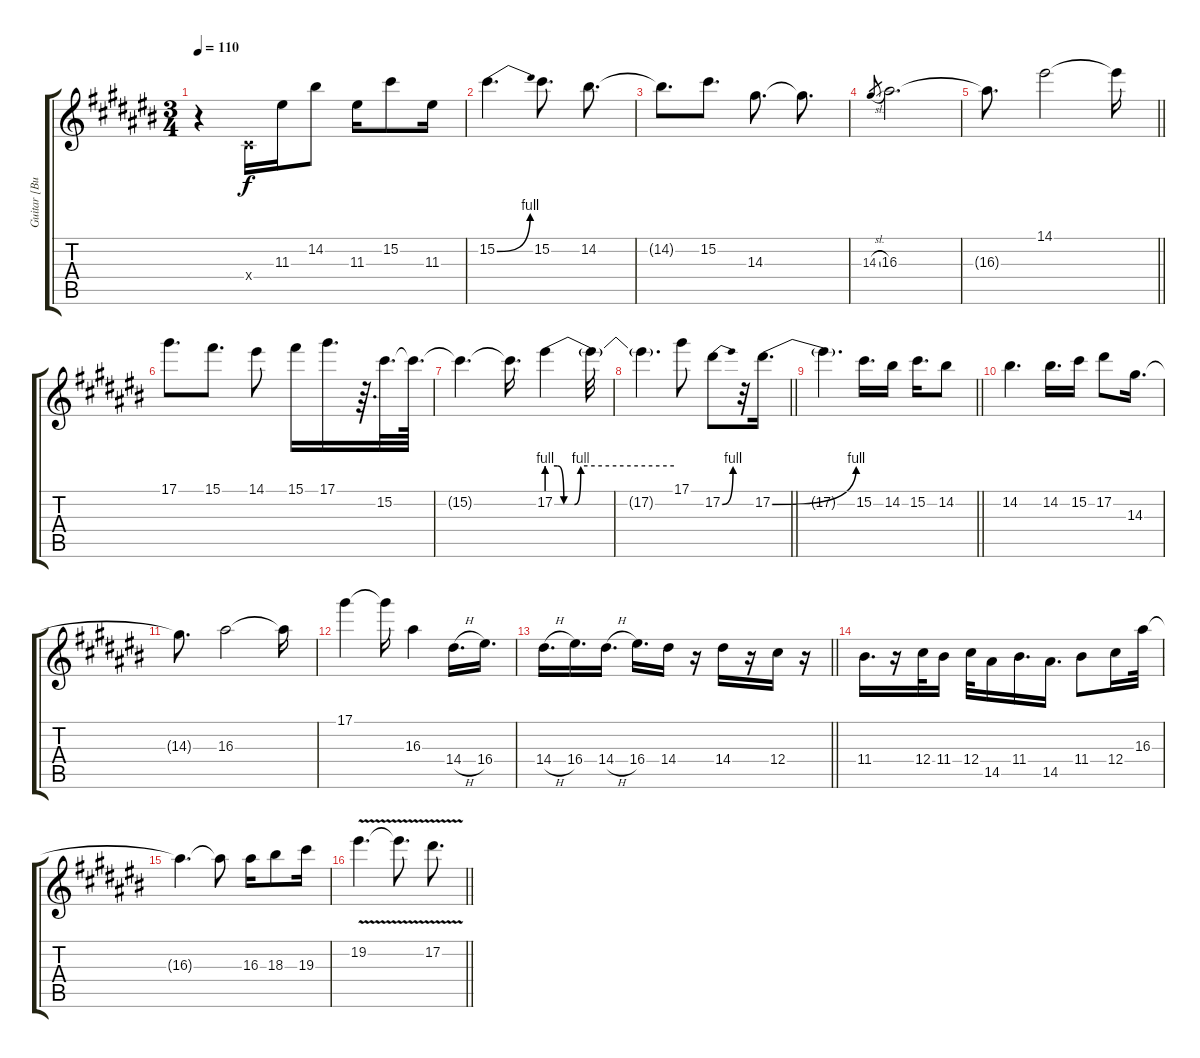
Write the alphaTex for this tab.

\track ("Guitar [Buckethead]" "Guitar [Bu") {instrument electricguitarjazz}
\staff {score tabs}
\tuning (Eb4 Bb3 Gb3 Db3 Ab2 Eb2) {hide}
\ts (3 4)
\tempo 110
\clef g2
\ks c#
r.4{dy f} 0.4{x}.16 11.3.16 14.2.8 11.3.16 15.2.8 11.3.16 |
15.2{be (bend 0 0 60 4)}.4{d} 15.2.8{d} 14.2.8{d} |
14.2{t}.8{d} 15.2.8{d} 14.3.8{d} 14.3{t}.8{d} |
14.3{sl}.8{gr} 16.3.2{d} |
\barLineRight lightlight
16.3{t}.8{d} 14.1.2 14.1{t}.16 |
17.1.8{d} 15.1.8{d} 14.1.8 15.1.16 17.1.16{d} r.64{d} 15.2.32{d} 15.2{t}.64{d} |
15.2{t}.4{d} 15.2{t}.16{d} 17.2{be (custom 0 4 5 4 8 0 13 0 16 4 60 4)}.4 17.2{t}.32 |
\barLineRight lightlight
17.2{t}.4{d} 17.1.8 17.2{be (bend 0 0 60 4)}.8 r.32 17.2{be (bend 0 0 60 4)}.16{d} |
\section ("" "")
\barLineRight lightlight
17.2{t}.4{d} 15.2.16{d} 14.2.16 15.2.16{d} 14.2.8 |
14.2.4{d} 14.2.16{d} 15.2.16 17.2.8 14.3.16{d} |
14.3{t}.8{d} 16.3.2 16.3{t}.16 |
17.1.4 17.1{t}.16 16.3.4 14.4{h}.16{d} 16.4.16{d} |
\barLineRight lightlight
14.4{h}.16{d} 16.4.16{d} 14.4{h}.16{d} 16.4.16{d} 14.4.16 r.16 14.4.16 r.16 12.4.16 r.16 |
11.4.16{d} r.16 12.4.32 11.4.16 12.4.32 14.5.16 11.4.16{d} 14.5.16{d} 11.4.8 12.4.16 16.3.32 |
16.3{t}.4{d} 16.3{t}.8 16.3.16 18.3.8 19.3.16 |
\barLineRight lightlight
19.2{v}.4{d} 19.2{t}.8{d} 17.2{v}.8{d}
